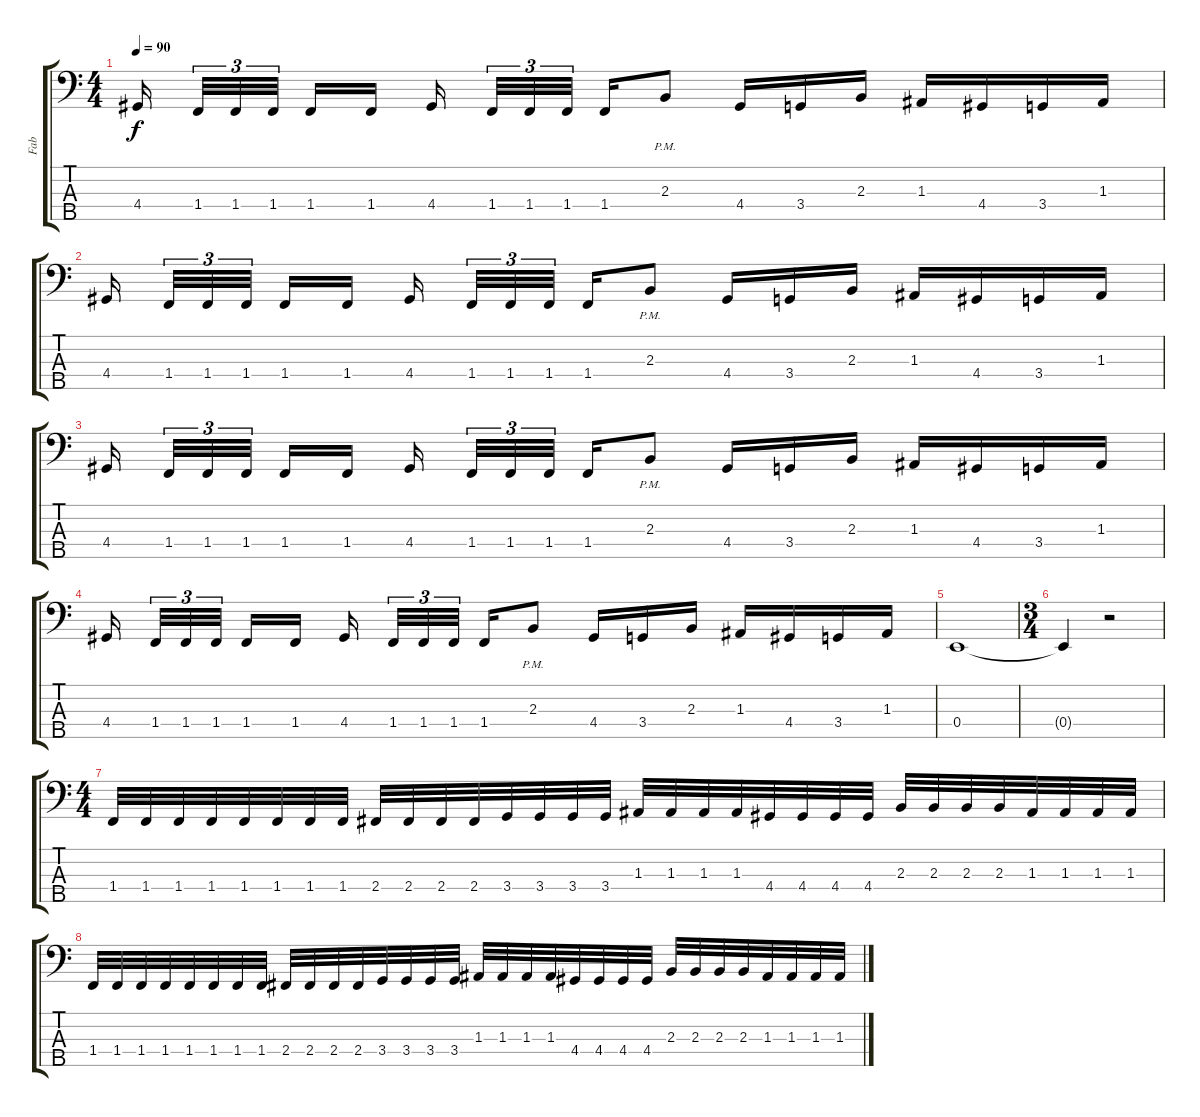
\track ("Fab" "Fab") {instrument electricbassfinger}
\staff {score tabs}
\tuning (G2 D2 A1 E1 B0) {hide}
\ts (4 4)
\tempo 90
\clef f4
\ks c
4.4.16{dy f} 1.4.32{tu (3 2)} 1.4.32{tu (3 2)} 1.4.32{tu (3 2)} 1.4.16 1.4.16 4.4.16 1.4.32{tu (3 2)} 1.4.32{tu (3 2)} 1.4.32{tu (3 2)} 1.4.16 2.3{pm}.8 4.4.16 3.4.16 2.3.16 1.3.16 4.4.16 3.4.16 1.3.16 |
4.4.16 1.4.32{tu (3 2)} 1.4.32{tu (3 2)} 1.4.32{tu (3 2)} 1.4.16 1.4.16 4.4.16 1.4.32{tu (3 2)} 1.4.32{tu (3 2)} 1.4.32{tu (3 2)} 1.4.16 2.3{pm}.8 4.4.16 3.4.16 2.3.16 1.3.16 4.4.16 3.4.16 1.3.16 |
4.4.16 1.4.32{tu (3 2)} 1.4.32{tu (3 2)} 1.4.32{tu (3 2)} 1.4.16 1.4.16 4.4.16 1.4.32{tu (3 2)} 1.4.32{tu (3 2)} 1.4.32{tu (3 2)} 1.4.16 2.3{pm}.8 4.4.16 3.4.16 2.3.16 1.3.16 4.4.16 3.4.16 1.3.16 |
4.4.16 1.4.32{tu (3 2)} 1.4.32{tu (3 2)} 1.4.32{tu (3 2)} 1.4.16 1.4.16 4.4.16 1.4.32{tu (3 2)} 1.4.32{tu (3 2)} 1.4.32{tu (3 2)} 1.4.16 2.3{pm}.8 4.4.16 3.4.16 2.3.16 1.3.16 4.4.16 3.4.16 1.3.16 |
0.4.1 |
\ts (3 4)
0.4{t}.4 r.2 |
\ts (4 4)
1.4.32 1.4.32 1.4.32 1.4.32 1.4.32 1.4.32 1.4.32 1.4.32 2.4.32 2.4.32 2.4.32 2.4.32 3.4.32 3.4.32 3.4.32 3.4.32 1.3.32 1.3.32 1.3.32 1.3.32 4.4.32 4.4.32 4.4.32 4.4.32 2.3.32 2.3.32 2.3.32 2.3.32 1.3.32 1.3.32 1.3.32 1.3.32 |
1.4.32 1.4.32 1.4.32 1.4.32 1.4.32 1.4.32 1.4.32 1.4.32 2.4.32 2.4.32 2.4.32 2.4.32 3.4.32 3.4.32 3.4.32 3.4.32 1.3.32 1.3.32 1.3.32 1.3.32 4.4.32 4.4.32 4.4.32 4.4.32 2.3.32 2.3.32 2.3.32 2.3.32 1.3.32 1.3.32 1.3.32 1.3.32
